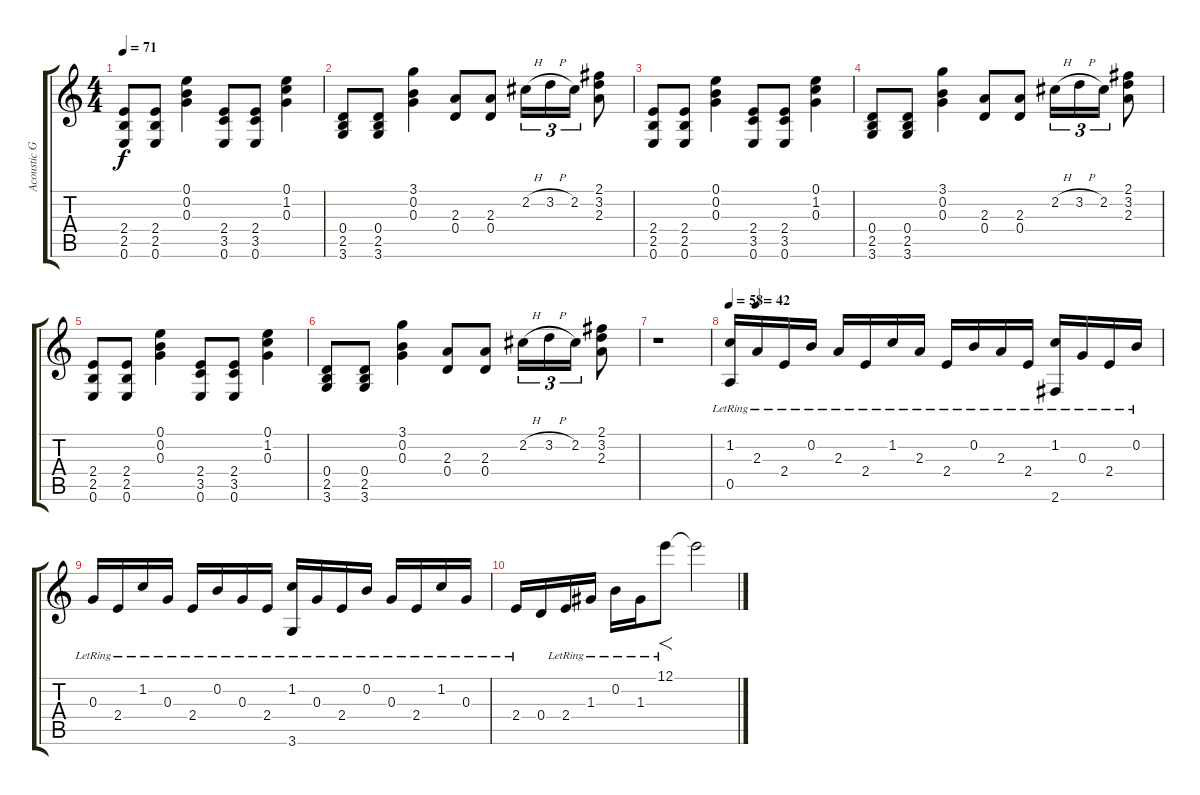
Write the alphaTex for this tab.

\track ("Acoustic Guitar" "Acoustic G") {instrument acousticguitarsteel}
\staff {score tabs}
\tuning (E4 B3 G3 D3 A2 E2) {hide}
\ts (4 4)
\tempo 71
\clef g2
\ks c
(2.4 2.5 0.6).8{dy f} (2.4 2.5 0.6).8 (0.1 0.2 0.3).4 (2.4 3.5 0.6).8 (2.4 3.5 0.6).8 (0.1 1.2 0.3).4 |
(0.4 2.5 3.6).8 (0.4 2.5 3.6).8 (3.1 0.2 0.3).4 (2.3 0.4).8 (2.3 0.4).8 2.2{h}.16{tu (3 2)} 3.2{h}.16{tu (3 2)} 2.2.16{tu (3 2)} (2.1 3.2 2.3).8 |
(2.4 2.5 0.6).8 (2.4 2.5 0.6).8 (0.1 0.2 0.3).4 (2.4 3.5 0.6).8 (2.4 3.5 0.6).8 (0.1 1.2 0.3).4 |
(0.4 2.5 3.6).8 (0.4 2.5 3.6).8 (3.1 0.2 0.3).4 (2.3 0.4).8 (2.3 0.4).8 2.2{h}.16{tu (3 2)} 3.2{h}.16{tu (3 2)} 2.2.16{tu (3 2)} (2.1 3.2 2.3).8 |
(2.4 2.5 0.6).8 (2.4 2.5 0.6).8 (0.1 0.2 0.3).4 (2.4 3.5 0.6).8 (2.4 3.5 0.6).8 (0.1 1.2 0.3).4 |
(0.4 2.5 3.6).8 (0.4 2.5 3.6).8 (3.1 0.2 0.3).4 (2.3 0.4).8 (2.3 0.4).8 2.2{h}.16{tu (3 2)} 3.2{h}.16{tu (3 2)} 2.2.16{tu (3 2)} (2.1 3.2 2.3).8 |
r.1 |
\tempo 58
\tempo (42 0.0625)
(1.2{lr} 0.5{lr}).16 2.3{lr}.16 2.4{lr}.16 0.2{lr}.16 2.3{lr}.16 2.4{lr}.16 1.2{lr}.16 2.3{lr}.16 2.4{lr}.16 0.2{lr}.16 2.3{lr}.16 2.4{lr}.16 (1.2{lr} 2.6{lr}).16 0.3{lr}.16 2.4{lr}.16 0.2{lr}.16 |
0.3{lr}.16 2.4{lr}.16 1.2{lr}.16 0.3{lr}.16 2.4{lr}.16 0.2{lr}.16 0.3{lr}.16 2.4{lr}.16 (1.2 3.6{lr}).16 0.3{lr}.16 2.4{lr}.16 0.2{lr}.16 0.3{lr}.16 2.4{lr}.16 1.2{lr}.16 0.3{lr}.16 |
2.4{lr}.16 0.4.16 2.4{lr}.16 1.3{lr}.16 0.2{lr}.16 1.3{lr}.16 12.1{lr}.8{f} 12.1{t}.2
